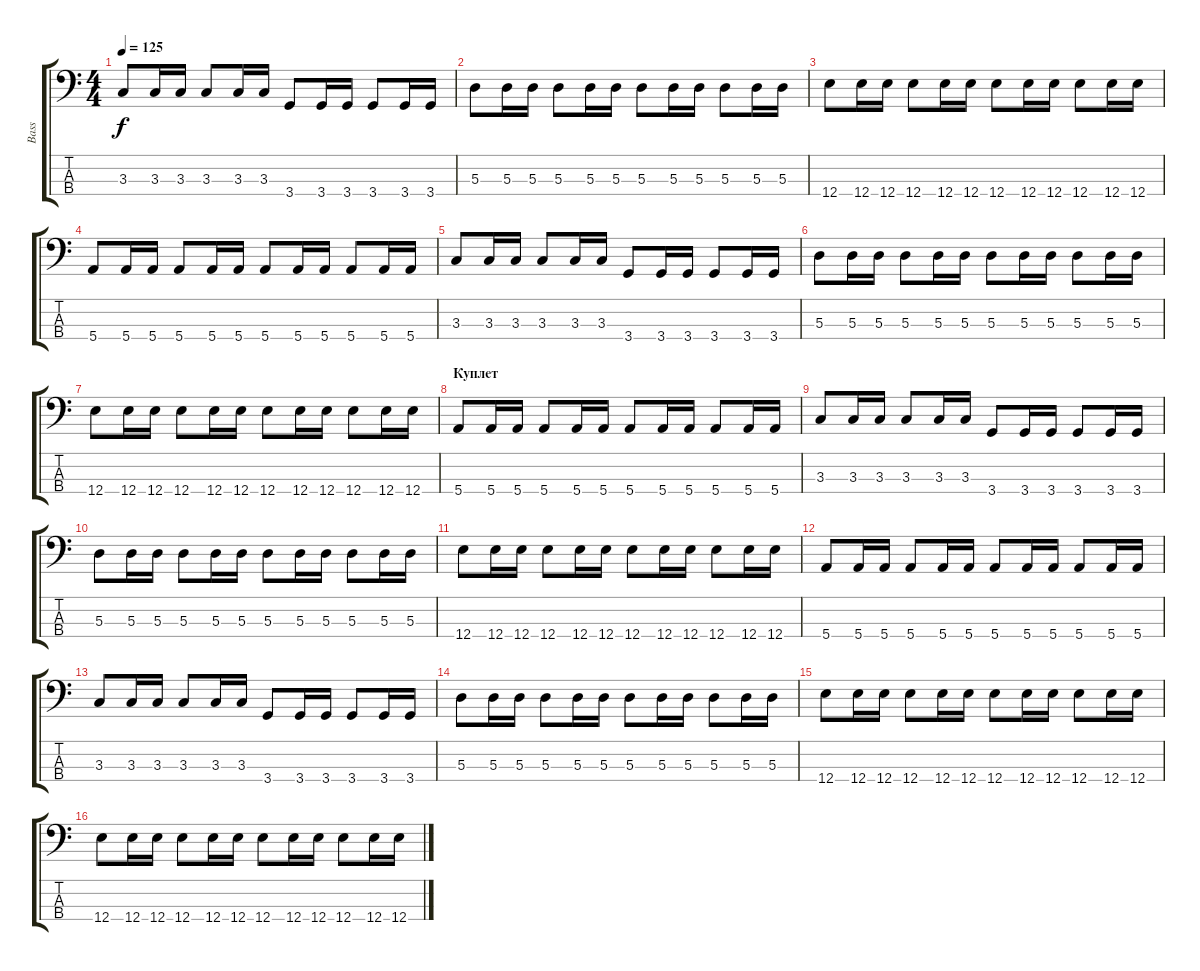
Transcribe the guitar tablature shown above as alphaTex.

\track ("Bass" "Bass") {instrument electricbassfinger}
\staff {score tabs}
\tuning (G2 D2 A1 E1) {hide}
\ts (4 4)
\tempo 125
\clef f4
\ks c
3.3.8{dy f} 3.3.16 3.3.16 3.3.8 3.3.16 3.3.16 3.4.8 3.4.16 3.4.16 3.4.8 3.4.16 3.4.16 |
5.3.8 5.3.16 5.3.16 5.3.8 5.3.16 5.3.16 5.3.8 5.3.16 5.3.16 5.3.8 5.3.16 5.3.16 |
12.4.8 12.4.16 12.4.16 12.4.8 12.4.16 12.4.16 12.4.8 12.4.16 12.4.16 12.4.8 12.4.16 12.4.16 |
5.4.8 5.4.16 5.4.16 5.4.8 5.4.16 5.4.16 5.4.8 5.4.16 5.4.16 5.4.8 5.4.16 5.4.16 |
3.3.8 3.3.16 3.3.16 3.3.8 3.3.16 3.3.16 3.4.8 3.4.16 3.4.16 3.4.8 3.4.16 3.4.16 |
5.3.8 5.3.16 5.3.16 5.3.8 5.3.16 5.3.16 5.3.8 5.3.16 5.3.16 5.3.8 5.3.16 5.3.16 |
12.4.8 12.4.16 12.4.16 12.4.8 12.4.16 12.4.16 12.4.8 12.4.16 12.4.16 12.4.8 12.4.16 12.4.16 |
\section ("" "Куплет")
5.4.8 5.4.16 5.4.16 5.4.8 5.4.16 5.4.16 5.4.8 5.4.16 5.4.16 5.4.8 5.4.16 5.4.16 |
3.3.8 3.3.16 3.3.16 3.3.8 3.3.16 3.3.16 3.4.8 3.4.16 3.4.16 3.4.8 3.4.16 3.4.16 |
5.3.8 5.3.16 5.3.16 5.3.8 5.3.16 5.3.16 5.3.8 5.3.16 5.3.16 5.3.8 5.3.16 5.3.16 |
12.4.8 12.4.16 12.4.16 12.4.8 12.4.16 12.4.16 12.4.8 12.4.16 12.4.16 12.4.8 12.4.16 12.4.16 |
5.4.8 5.4.16 5.4.16 5.4.8 5.4.16 5.4.16 5.4.8 5.4.16 5.4.16 5.4.8 5.4.16 5.4.16 |
3.3.8 3.3.16 3.3.16 3.3.8 3.3.16 3.3.16 3.4.8 3.4.16 3.4.16 3.4.8 3.4.16 3.4.16 |
5.3.8 5.3.16 5.3.16 5.3.8 5.3.16 5.3.16 5.3.8 5.3.16 5.3.16 5.3.8 5.3.16 5.3.16 |
12.4.8 12.4.16 12.4.16 12.4.8 12.4.16 12.4.16 12.4.8 12.4.16 12.4.16 12.4.8 12.4.16 12.4.16 |
12.4.8 12.4.16 12.4.16 12.4.8 12.4.16 12.4.16 12.4.8 12.4.16 12.4.16 12.4.8 12.4.16 12.4.16
